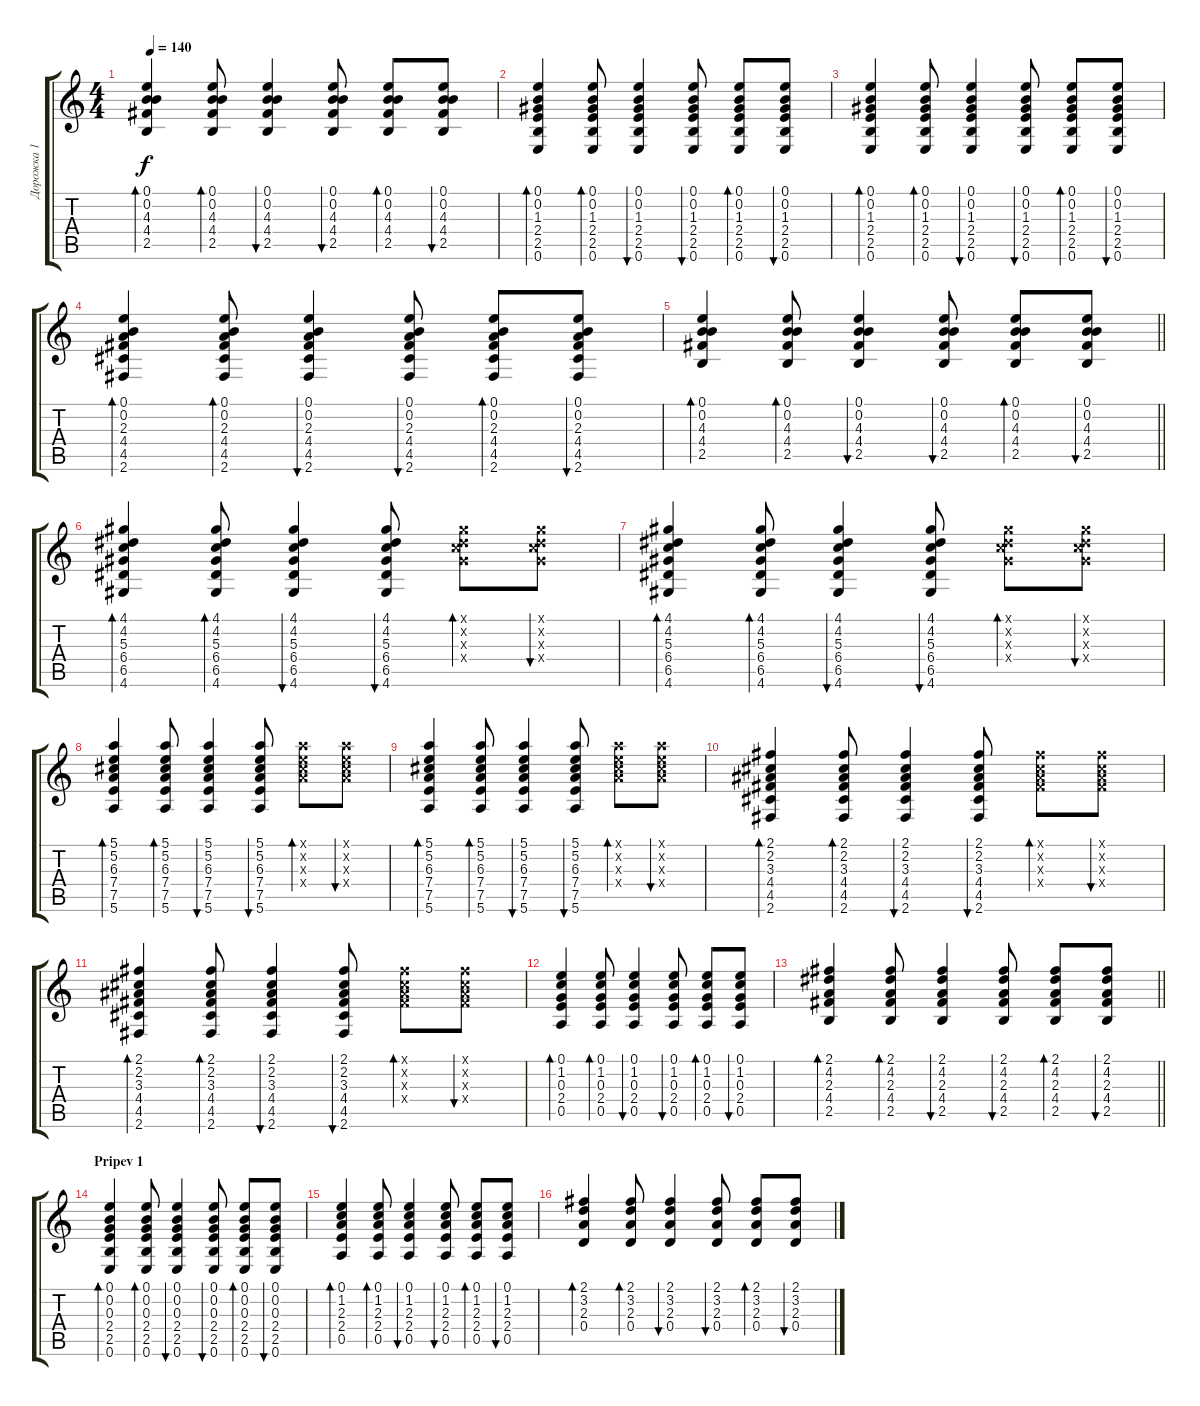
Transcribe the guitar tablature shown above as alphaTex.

\track ("Дорожка 1" "Дорожка 1") {instrument acousticguitarsteel}
\staff {score tabs}
\tuning (E4 B3 G3 D3 A2 E2) {hide}
\ts (4 4)
\tempo 140
\clef g2
\ks c
(0.1 0.2 4.3 4.4 2.5).4{bd 60 dy f} (0.1 0.2 4.3 4.4 2.5).8{bd 60} (0.1 0.2 4.3 4.4 2.5).4{bu 60} (0.1 0.2 4.3 4.4 2.5).8{bu 60} (0.1 0.2 4.3 4.4 2.5).8{bd 60} (0.1 0.2 4.3 4.4 2.5).8{bu 60} |
(0.1 0.2 1.3 2.4 2.5 0.6).4{bd 60} (0.1 0.2 1.3 2.4 2.5 0.6).8{bd 60} (0.1 0.2 1.3 2.4 2.5 0.6).4{bu 60} (0.1 0.2 1.3 2.4 2.5 0.6).8{bu 60} (0.1 0.2 1.3 2.4 2.5 0.6).8{bd 60} (0.1 0.2 1.3 2.4 2.5 0.6).8{bu 60} |
(0.1 0.2 1.3 2.4 2.5 0.6).4{bd 60} (0.1 0.2 1.3 2.4 2.5 0.6).8{bd 60} (0.1 0.2 1.3 2.4 2.5 0.6).4{bu 60} (0.1 0.2 1.3 2.4 2.5 0.6).8{bu 60} (0.1 0.2 1.3 2.4 2.5 0.6).8{bd 60} (0.1 0.2 1.3 2.4 2.5 0.6).8{bu 60} |
(0.1 0.2 2.3 4.4 4.5 2.6).4{bd 60} (0.1 0.2 2.3 4.4 4.5 2.6).8{bd 60} (0.1 0.2 2.3 4.4 4.5 2.6).4{bu 60} (0.1 0.2 2.3 4.4 4.5 2.6).8{bu 60} (0.1 0.2 2.3 4.4 4.5 2.6).8{bd 60} (0.1 0.2 2.3 4.4 4.5 2.6).8{bu 60} |
\barLineRight lightlight
(0.1 0.2 4.3 4.4 2.5).4{bd 60} (0.1 0.2 4.3 4.4 2.5).8{bd 60} (0.1 0.2 4.3 4.4 2.5).4{bu 60} (0.1 0.2 4.3 4.4 2.5).8{bu 60} (0.1 0.2 4.3 4.4 2.5).8{bd 60} (0.1 0.2 4.3 4.4 2.5).8{bu 60} |
(4.1 4.2 5.3 6.4 6.5 4.6).4{bd 60} (4.1 4.2 5.3 6.4 6.5 4.6).8{bd 60} (4.1 4.2 5.3 6.4 6.5 4.6).4{bu 60} (4.1 4.2 5.3 6.4 6.5 4.6).8{bu 60} (4.1{x} 4.2{x} 5.3{x} 6.4{x}).8{bd 60} (4.1{x} 4.2{x} 5.3{x} 6.4{x}).8{bu 60} |
(4.1 4.2 5.3 6.4 6.5 4.6).4{bd 60} (4.1 4.2 5.3 6.4 6.5 4.6).8{bd 60} (4.1 4.2 5.3 6.4 6.5 4.6).4{bu 60} (4.1 4.2 5.3 6.4 6.5 4.6).8{bu 60} (4.1{x} 4.2{x} 5.3{x} 6.4{x}).8{bd 60} (4.1{x} 4.2{x} 5.3{x} 6.4{x}).8{bu 60} |
(5.1 5.2 6.3 7.4 7.5 5.6).4{bd 60} (5.1 5.2 6.3 7.4 7.5 5.6).8{bd 60} (5.1 5.2 6.3 7.4 7.5 5.6).4{bu 60} (5.1 5.2 6.3 7.4 7.5 5.6).8{bu 60} (5.1{x} 5.2{x} 6.3{x} 7.4{x}).8{bd 60} (5.1{x} 5.2{x} 6.3{x} 7.4{x}).8{bu 60} |
(5.1 5.2 6.3 7.4 7.5 5.6).4{bd 60} (5.1 5.2 6.3 7.4 7.5 5.6).8{bd 60} (5.1 5.2 6.3 7.4 7.5 5.6).4{bu 60} (5.1 5.2 6.3 7.4 7.5 5.6).8{bu 60} (5.1{x} 5.2{x} 6.3{x} 7.4{x}).8{bd 60} (5.1{x} 5.2{x} 6.3{x} 7.4{x}).8{bu 60} |
(2.1 2.2 3.3 4.4 4.5 2.6).4{bd 60} (2.1 2.2 3.3 4.4 4.5 2.6).8{bd 60} (2.1 2.2 3.3 4.4 4.5 2.6).4{bu 60} (2.1 2.2 3.3 4.4 4.5 2.6).8{bu 60} (2.1{x} 2.2{x} 3.3{x} 4.4{x}).8{bd 60} (2.1{x} 2.2{x} 3.3{x} 4.4{x}).8{bu 60} |
(2.1 2.2 3.3 4.4 4.5 2.6).4{bd 60} (2.1 2.2 3.3 4.4 4.5 2.6).8{bd 60} (2.1 2.2 3.3 4.4 4.5 2.6).4{bu 60} (2.1 2.2 3.3 4.4 4.5 2.6).8{bu 60} (2.1{x} 2.2{x} 3.3{x} 4.4{x}).8{bd 60} (2.1{x} 2.2{x} 3.3{x} 4.4{x}).8{bu 60} |
(0.1 1.2 0.3 2.4 0.5).4{bd 60} (0.1 1.2 0.3 2.4 0.5).8{bd 60} (0.1 1.2 0.3 2.4 0.5).4{bu 60} (0.1 1.2 0.3 2.4 0.5).8{bu 60} (0.1 1.2 0.3 2.4 0.5).8{bd 60} (0.1 1.2 0.3 2.4 0.5).8{bu 60} |
\barLineRight lightlight
(2.1 4.2 2.3 4.4 2.5).4{bd 60} (2.1 4.2 2.3 4.4 2.5).8{bd 60} (2.1 4.2 2.3 4.4 2.5).4{bu 60} (2.1 4.2 2.3 4.4 2.5).8{bu 60} (2.1 4.2 2.3 4.4 2.5).8{bd 60} (2.1 4.2 2.3 4.4 2.5).8{bu 60} |
\section ("" "Pripev 1")
(0.1 0.2 0.3 2.4 2.5 0.6).4{bd 60} (0.1 0.2 0.3 2.4 2.5 0.6).8{bd 60} (0.1 0.2 0.3 2.4 2.5 0.6).4{bu 60} (0.1 0.2 0.3 2.4 2.5 0.6).8{bu 60} (0.1 0.2 0.3 2.4 2.5 0.6).8{bd 60} (0.1 0.2 0.3 2.4 2.5 0.6).8{bu 60} |
(0.1 1.2 2.3 2.4 0.5).4{bd 60} (0.1 1.2 2.3 2.4 0.5).8{bd 60} (0.1 1.2 2.3 2.4 0.5).4{bu 60} (0.1 1.2 2.3 2.4 0.5).8{bu 60} (0.1 1.2 2.3 2.4 0.5).8{bd 60} (0.1 1.2 2.3 2.4 0.5).8{bu 60} |
(2.1 3.2 2.3 0.4).4{bd 60} (2.1 3.2 2.3 0.4).8{bd 60} (2.1 3.2 2.3 0.4).4{bu 60} (2.1 3.2 2.3 0.4).8{bu 60} (2.1 3.2 2.3 0.4).8{bd 60} (2.1 3.2 2.3 0.4).8{bu 60}
